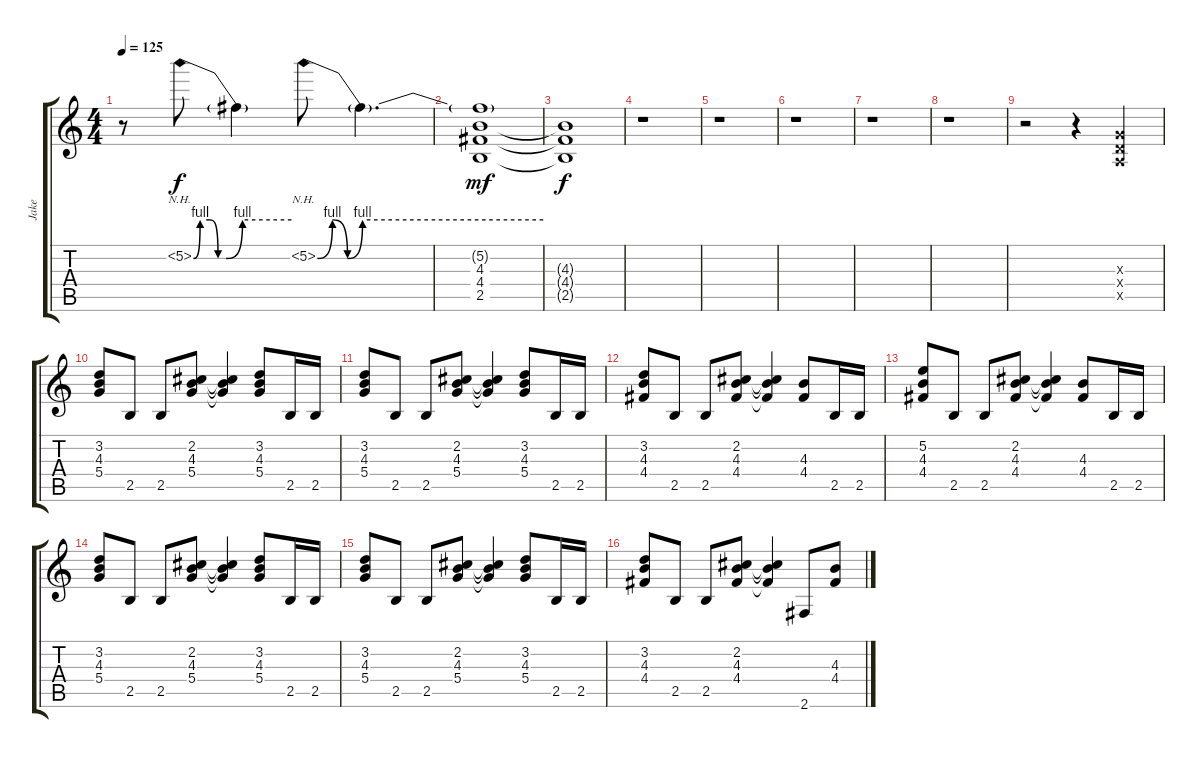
\track ("Jake" "Jake") {instrument overdrivenguitar}
\staff {score tabs}
\tuning (E4 B3 G3 D3 A2 E2) {hide}
\ts (4 4)
\tempo 125
\clef g2
\ks c
r.8{dy f} 5.2{be (custom 0 0 4 4 10 4 15 0 20 0 30 4 60 4) nh}.8 5.2{t}.4 5.2{be (custom 0 0 4 4 8 0 12 4 60 4) nh}.8 5.2{t}.4{d} |
(5.2{t} 4.3 4.4 2.5).1{dy mf} |
(4.3{t} 4.4{t} 2.5{t}).1{dy f} |
r.1 |
r.1 |
r.1 |
r.1 |
r.1 |
r.2 r.4 (0.3{x} 0.4{x} 0.5{x}).4 |
(3.2 4.3 5.4).8 2.5.8 2.5.8 (2.2 4.3 5.4).8 (2.2{t} 4.3{t} 5.4{t}).4 (3.2 4.3 5.4).8 2.5.16 2.5.16 |
(3.2 4.3 5.4).8 2.5.8 2.5.8 (2.2 4.3 5.4).8 (2.2{t} 4.3{t} 5.4{t}).4 (3.2 4.3 5.4).8 2.5.16 2.5.16 |
(3.2 4.3 4.4).8 2.5.8 2.5.8 (2.2 4.3 4.4).8 (2.2{t} 4.3{t} 4.4{t}).4 (4.3 4.4).8 2.5.16 2.5.16 |
(5.2 4.3 4.4).8 2.5.8 2.5.8 (2.2 4.3 4.4).8 (2.2{t} 4.3{t} 4.4{t}).4 (4.3 4.4).8 2.5.16 2.5.16 |
(3.2 4.3 5.4).8 2.5.8 2.5.8 (2.2 4.3 5.4).8 (2.2{t} 4.3{t} 5.4{t}).4 (3.2 4.3 5.4).8 2.5.16 2.5.16 |
(3.2 4.3 5.4).8 2.5.8 2.5.8 (2.2 4.3 5.4).8 (2.2{t} 4.3{t} 5.4{t}).4 (3.2 4.3 5.4).8 2.5.16 2.5.16 |
(3.2 4.3 4.4).8 2.5.8 2.5.8 (2.2 4.3 4.4).8 (2.2{t} 4.3{t} 4.4{t}).4 2.6.8 (4.3 4.4).8
